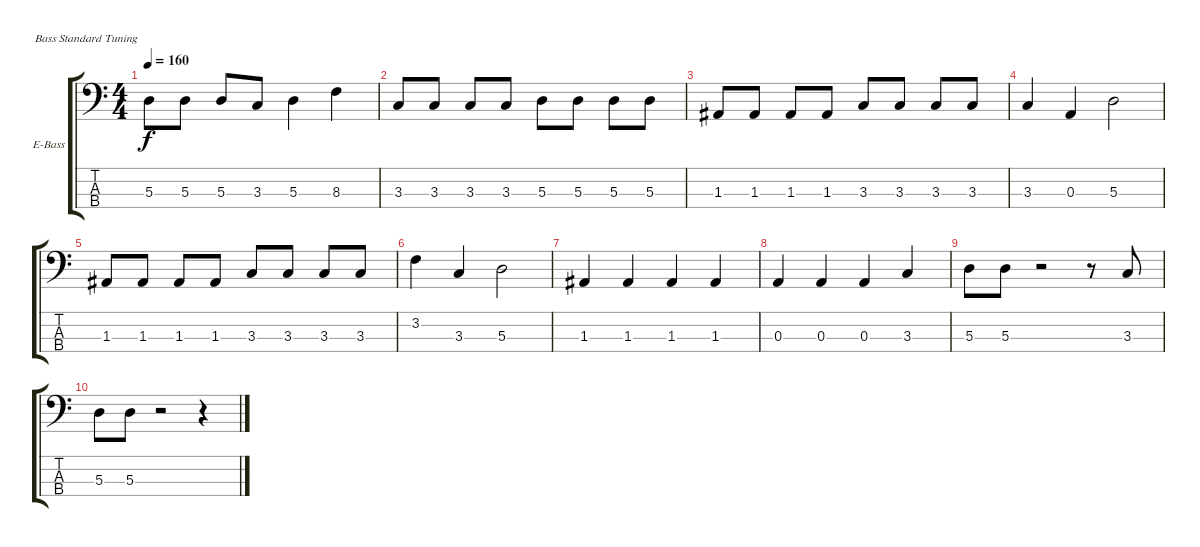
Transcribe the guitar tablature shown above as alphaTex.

\defaultSystemsLayout 4
\bracketExtendMode groupsimilarinstruments
\firstSystemTrackNameOrientation horizontal
\otherSystemsTrackNameOrientation horizontal
\track ("Electric Bass" "E-Bass") {instrument electricbassfinger}
\staff {score tabs}
\tuning (G2 D2 A1 E1)
\ts (4 4)
\tempo 160
\clef f4
\ks c
5.3.8{dy f} 5.3.8 5.3.8 3.3.8 5.3.4 8.3.4 |
3.3.8 3.3.8 3.3.8 3.3.8 5.3.8 5.3.8 5.3.8 5.3.8 |
1.3.8 1.3.8 1.3.8 1.3.8 3.3.8 3.3.8 3.3.8 3.3.8 |
3.3.4 0.3.4 5.3.2 |
1.3.8 1.3.8 1.3.8 1.3.8 3.3.8 3.3.8 3.3.8 3.3.8 |
3.2.4 3.3.4 5.3.2 |
1.3.4 1.3.4 1.3.4 1.3.4 |
0.3.4 0.3.4 0.3.4 3.3.4 |
5.3.8 5.3.8 r.2 r.8 3.3.8 |
5.3.8 5.3.8 r.2 r.4
